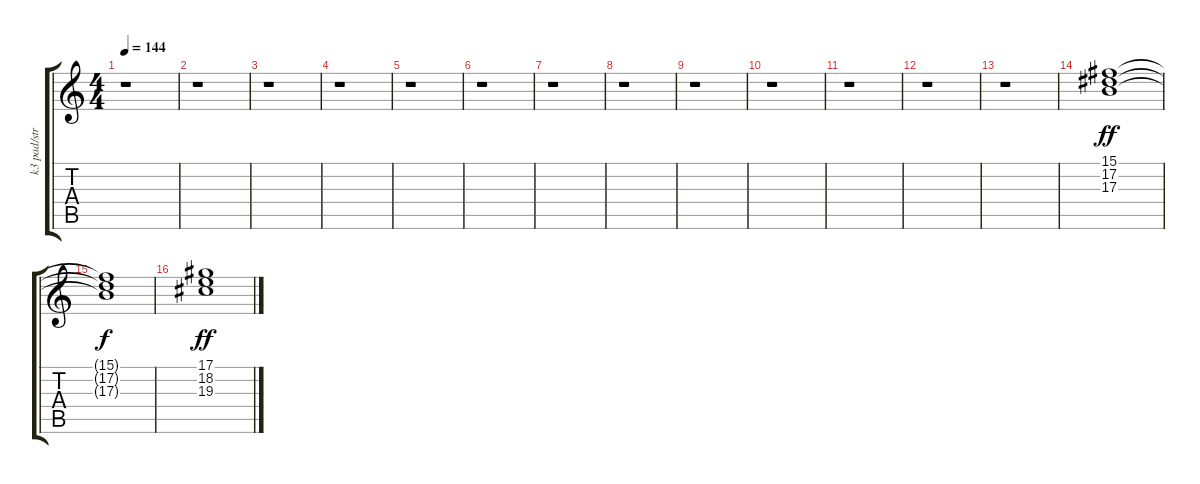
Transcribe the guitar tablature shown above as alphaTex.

\track ("k3 pad/strings" "k3 pad/str") {instrument pad7halo}
\staff {score tabs}
\tuning (Eb4 Bb3 Gb3 Db3 Ab2 Eb2) {hide}
\ts (4 4)
\tempo 144
\clef g2
\ks c
r.1{dy ff} |
r.1 |
r.1 |
r.1 |
r.1 |
r.1 |
r.1 |
r.1 |
r.1 |
r.1 |
r.1 |
r.1 |
r.1 |
(15.1 17.2 17.3).1 |
(15.1{t} 17.2{t} 17.3{t}).1{dy f} |
(17.1 18.2 19.3).1{dy ff}
